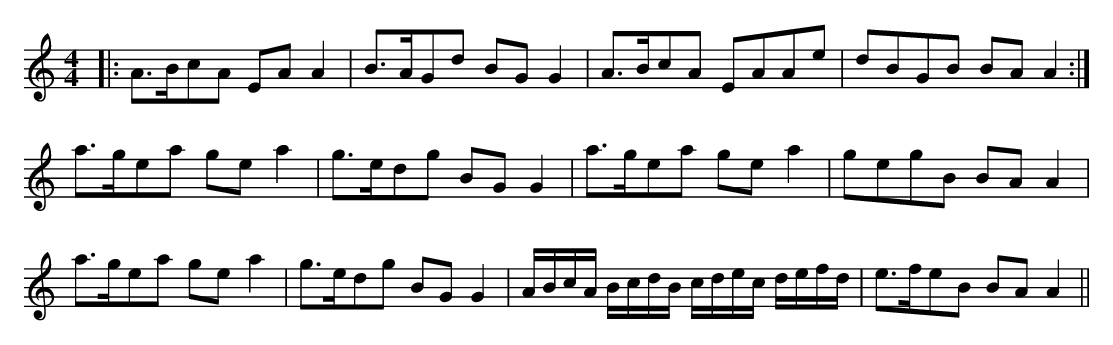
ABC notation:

X:1
M:4/4
K:Amin
|:A>BcA EAA2|B>AGd BGG2|A>BcA EAAe|dBGB BAA2:|
a>gea gea2|g>edg BGG2|a>gea gea2|gegB BAA2|
a>gea gea2|g>edg BGG2|A/B/c/A/ B/c/d/B/ c/d/e/c/ d/e/f/d/|e>feB BAA2||
